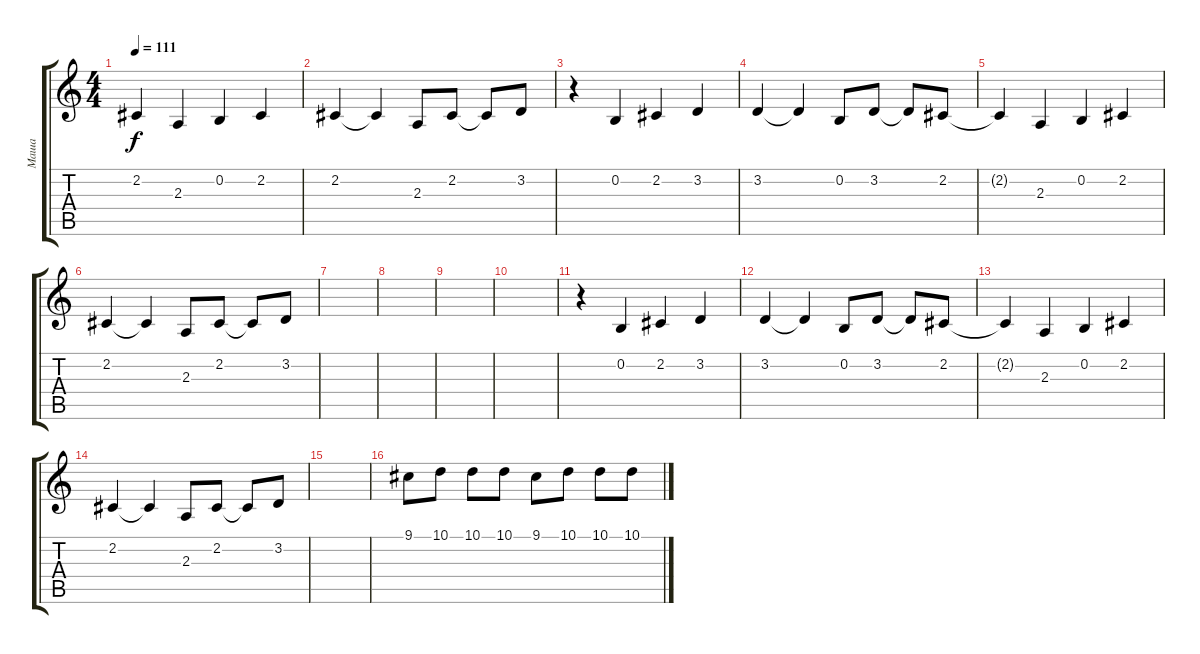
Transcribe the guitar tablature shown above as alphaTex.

\track ("Маша" "Маша") {instrument stringensemble1}
\staff {score tabs}
\tuning (E4 B3 G3 D3 A2 E2) {hide}
\ts (4 4)
\tempo 111
\clef g2
\ks c
2.2{t}.4{dy f} 2.3.4 0.2.4 2.2.4 |
2.2.4 2.2{t}.4 2.3.8 2.2.8 2.2{t}.8 3.2.8 |
r.4 0.2.4 2.2.4 3.2.4 |
3.2.4 3.2{t}.4 0.2.8 3.2.8 3.2{t}.8 2.2.8 |
2.2{t}.4 2.3.4 0.2.4 2.2.4 |
2.2.4 2.2{t}.4 2.3.8 2.2.8 2.2{t}.8 3.2.8 |
|
|
|
|
r.4 0.2.4 2.2.4 3.2.4 |
3.2.4 3.2{t}.4 0.2.8 3.2.8 3.2{t}.8 2.2.8 |
2.2{t}.4 2.3.4 0.2.4 2.2.4 |
2.2.4 2.2{t}.4 2.3.8 2.2.8 2.2{t}.8 3.2.8 |
|
9.1.8 10.1.8 10.1.8 10.1.8 9.1.8 10.1.8 10.1.8 10.1.8
